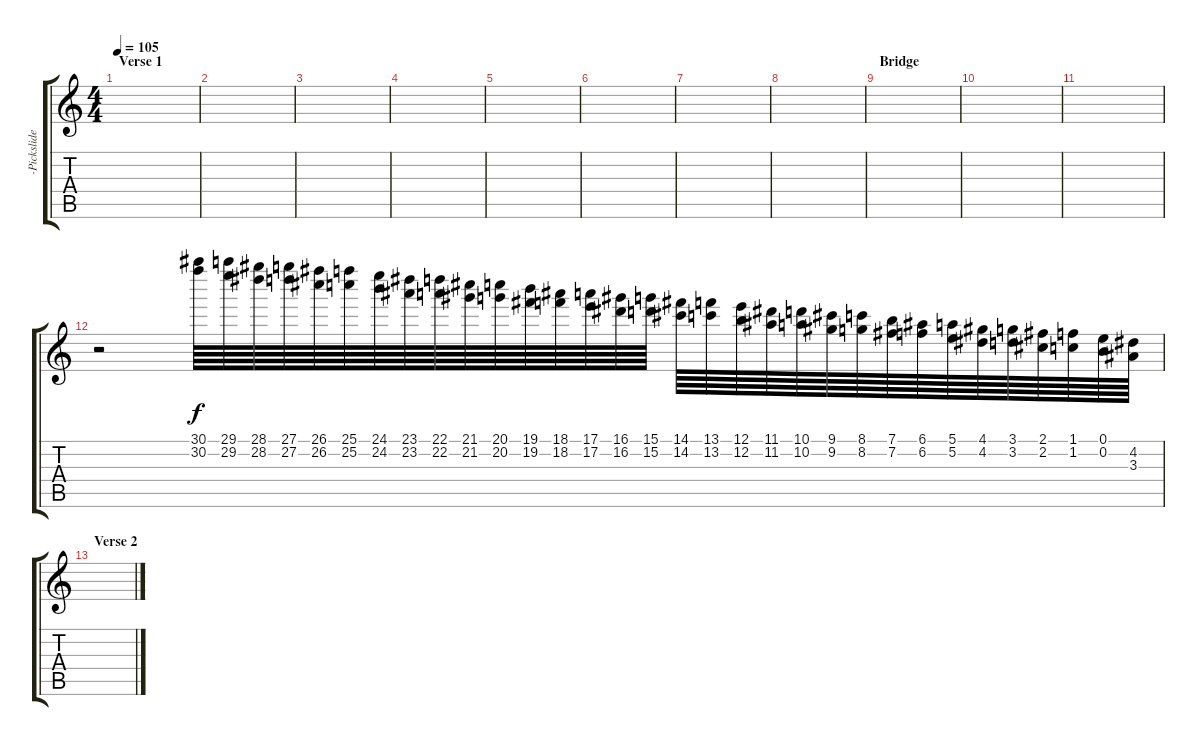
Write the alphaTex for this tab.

\track ("-Pickslide-" "-Pickslide") {instrument guitarharmonics}
\staff {score tabs}
\tuning (E4 B3 G3 D3 A2 E2) {hide}
\ts (4 4)
\section ("" "Verse 1")
\tempo 105
\clef g2
\ks c
|
|
|
|
|
|
|
|
\section ("" "Bridge")
|
|
|
r.2 (30.1 30.2).64 (29.1 29.2).64 (28.1 28.2).64 (27.1 27.2).64 (26.1 26.2).64 (25.1 25.2).64 (24.1 24.2).64 (23.1 23.2).64 (22.1 22.2).64 (21.1 21.2).64 (20.1 20.2).64 (19.1 19.2).64 (18.1 18.2).64 (17.1 17.2).64 (16.1 16.2).64 (15.1 15.2).64 (14.1 14.2).64 (13.1 13.2).64 (12.1 12.2).64 (11.1 11.2).64 (10.1 10.2).64 (9.1 9.2).64 (8.1 8.2).64 (7.1 7.2).64 (6.1 6.2).64 (5.1 5.2).64 (4.1 4.2).64 (3.1 3.2).64 (2.1 2.2).64 (1.1 1.2).64 (0.1 0.2).64 (4.2 3.3).64 |
\section ("" "Verse 2")
